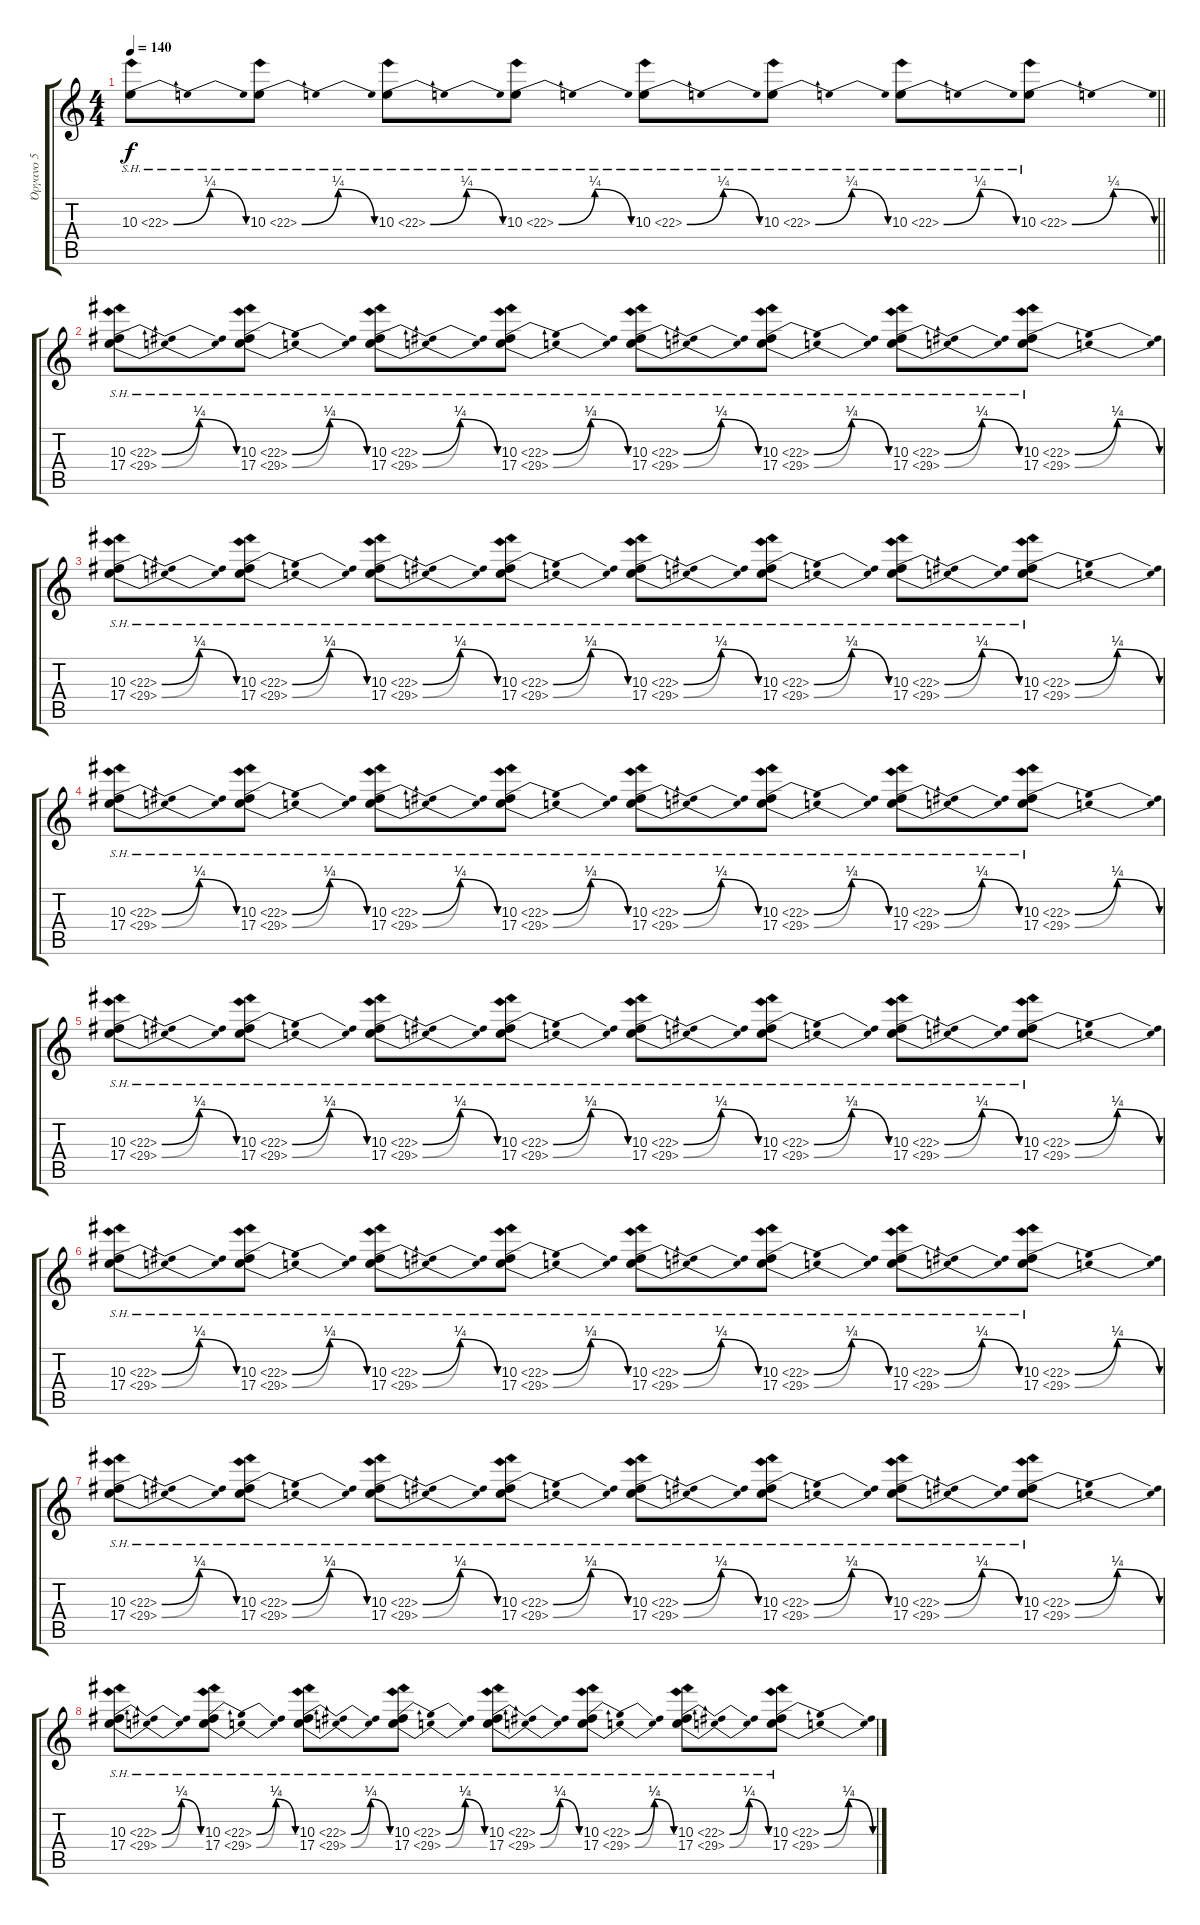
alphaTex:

\track ("Όργανο 5" "Όργανο 5") {instrument overdrivenguitar}
\staff {score tabs}
\tuning (Eb4 Bb3 Gb3 Db3 Ab2 Db2) {hide}
\ts (4 4)
\tempo 140
\clef g2
\barLineRight lightlight
\ks c
10.3{be (bendrelease 0 0 15 1 45 1 60 0) sh 12}.8{dy f} 10.3{be (bendrelease 0 0 16 1 46 1 60 0) sh 12}.8 10.3{be (bendrelease 0 0 15 1 45 1 60 0) sh 12}.8 10.3{be (bendrelease 0 0 16 1 46 1 60 0) sh 12}.8 10.3{be (bendrelease 0 0 15 1 45 1 60 0) sh 12}.8 10.3{be (bendrelease 0 0 16 1 46 1 60 0) sh 12}.8 10.3{be (bendrelease 0 0 15 1 45 1 60 0) sh 12}.8 10.3{be (bendrelease 0 0 16 1 46 1 60 0) sh 12}.8 |
(10.3{be (bendrelease 0 0 15 1 45 1 60 0) sh 12} 17.4{be (bendrelease 0 0 14 1 45 1 60 0) sh 12}).8 (10.3{be (bendrelease 0 0 16 1 46 1 60 0) sh 12} 17.4{be (bendrelease 0 0 16 2 45 2 60 0) sh 12}).8 (10.3{be (bendrelease 0 0 15 1 45 1 60 0) sh 12} 17.4{be (bendrelease 0 0 14 1 45 1 60 0) sh 12}).8 (10.3{be (bendrelease 0 0 16 1 46 1 60 0) sh 12} 17.4{be (bendrelease 0 0 16 2 45 2 60 0) sh 12}).8 (10.3{be (bendrelease 0 0 15 1 45 1 60 0) sh 12} 17.4{be (bendrelease 0 0 14 1 45 1 60 0) sh 12}).8 (10.3{be (bendrelease 0 0 16 1 46 1 60 0) sh 12} 17.4{be (bendrelease 0 0 16 2 45 2 60 0) sh 12}).8 (10.3{be (bendrelease 0 0 15 1 45 1 60 0) sh 12} 17.4{be (bendrelease 0 0 14 1 45 1 60 0) sh 12}).8 (10.3{be (bendrelease 0 0 16 1 46 1 60 0) sh 12} 17.4{be (bendrelease 0 0 16 2 45 2 60 0) sh 12}).8 |
(10.3{be (bendrelease 0 0 15 1 45 1 60 0) sh 12} 17.4{be (bendrelease 0 0 14 1 45 1 60 0) sh 12}).8 (10.3{be (bendrelease 0 0 16 1 46 1 60 0) sh 12} 17.4{be (bendrelease 0 0 16 2 45 2 60 0) sh 12}).8 (10.3{be (bendrelease 0 0 15 1 45 1 60 0) sh 12} 17.4{be (bendrelease 0 0 14 1 45 1 60 0) sh 12}).8 (10.3{be (bendrelease 0 0 16 1 46 1 60 0) sh 12} 17.4{be (bendrelease 0 0 16 2 45 2 60 0) sh 12}).8 (10.3{be (bendrelease 0 0 15 1 45 1 60 0) sh 12} 17.4{be (bendrelease 0 0 14 1 45 1 60 0) sh 12}).8 (10.3{be (bendrelease 0 0 16 1 46 1 60 0) sh 12} 17.4{be (bendrelease 0 0 16 2 45 2 60 0) sh 12}).8 (10.3{be (bendrelease 0 0 15 1 45 1 60 0) sh 12} 17.4{be (bendrelease 0 0 14 1 45 1 60 0) sh 12}).8 (10.3{be (bendrelease 0 0 16 1 46 1 60 0) sh 12} 17.4{be (bendrelease 0 0 16 2 45 2 60 0) sh 12}).8 |
(10.3{be (bendrelease 0 0 15 1 45 1 60 0) sh 12} 17.4{be (bendrelease 0 0 14 1 45 1 60 0) sh 12}).8 (10.3{be (bendrelease 0 0 16 1 46 1 60 0) sh 12} 17.4{be (bendrelease 0 0 16 2 45 2 60 0) sh 12}).8 (10.3{be (bendrelease 0 0 15 1 45 1 60 0) sh 12} 17.4{be (bendrelease 0 0 14 1 45 1 60 0) sh 12}).8 (10.3{be (bendrelease 0 0 16 1 46 1 60 0) sh 12} 17.4{be (bendrelease 0 0 16 2 45 2 60 0) sh 12}).8 (10.3{be (bendrelease 0 0 15 1 45 1 60 0) sh 12} 17.4{be (bendrelease 0 0 14 1 45 1 60 0) sh 12}).8 (10.3{be (bendrelease 0 0 16 1 46 1 60 0) sh 12} 17.4{be (bendrelease 0 0 16 2 45 2 60 0) sh 12}).8 (10.3{be (bendrelease 0 0 15 1 45 1 60 0) sh 12} 17.4{be (bendrelease 0 0 14 1 45 1 60 0) sh 12}).8 (10.3{be (bendrelease 0 0 16 1 46 1 60 0) sh 12} 17.4{be (bendrelease 0 0 16 2 45 2 60 0) sh 12}).8 |
(10.3{be (bendrelease 0 0 15 1 45 1 60 0) sh 12} 17.4{be (bendrelease 0 0 14 1 45 1 60 0) sh 12}).8 (10.3{be (bendrelease 0 0 16 1 46 1 60 0) sh 12} 17.4{be (bendrelease 0 0 16 2 45 2 60 0) sh 12}).8 (10.3{be (bendrelease 0 0 15 1 45 1 60 0) sh 12} 17.4{be (bendrelease 0 0 14 1 45 1 60 0) sh 12}).8 (10.3{be (bendrelease 0 0 16 1 46 1 60 0) sh 12} 17.4{be (bendrelease 0 0 16 2 45 2 60 0) sh 12}).8 (10.3{be (bendrelease 0 0 15 1 45 1 60 0) sh 12} 17.4{be (bendrelease 0 0 14 1 45 1 60 0) sh 12}).8 (10.3{be (bendrelease 0 0 16 1 46 1 60 0) sh 12} 17.4{be (bendrelease 0 0 16 2 45 2 60 0) sh 12}).8 (10.3{be (bendrelease 0 0 15 1 45 1 60 0) sh 12} 17.4{be (bendrelease 0 0 14 1 45 1 60 0) sh 12}).8 (10.3{be (bendrelease 0 0 16 1 46 1 60 0) sh 12} 17.4{be (bendrelease 0 0 16 2 45 2 60 0) sh 12}).8 |
(10.3{be (bendrelease 0 0 15 1 45 1 60 0) sh 12} 17.4{be (bendrelease 0 0 14 1 45 1 60 0) sh 12}).8 (10.3{be (bendrelease 0 0 16 1 46 1 60 0) sh 12} 17.4{be (bendrelease 0 0 16 2 45 2 60 0) sh 12}).8 (10.3{be (bendrelease 0 0 15 1 45 1 60 0) sh 12} 17.4{be (bendrelease 0 0 14 1 45 1 60 0) sh 12}).8 (10.3{be (bendrelease 0 0 16 1 46 1 60 0) sh 12} 17.4{be (bendrelease 0 0 16 2 45 2 60 0) sh 12}).8 (10.3{be (bendrelease 0 0 15 1 45 1 60 0) sh 12} 17.4{be (bendrelease 0 0 14 1 45 1 60 0) sh 12}).8 (10.3{be (bendrelease 0 0 16 1 46 1 60 0) sh 12} 17.4{be (bendrelease 0 0 16 2 45 2 60 0) sh 12}).8 (10.3{be (bendrelease 0 0 15 1 45 1 60 0) sh 12} 17.4{be (bendrelease 0 0 14 1 45 1 60 0) sh 12}).8 (10.3{be (bendrelease 0 0 16 1 46 1 60 0) sh 12} 17.4{be (bendrelease 0 0 16 2 45 2 60 0) sh 12}).8 |
(10.3{be (bendrelease 0 0 15 1 45 1 60 0) sh 12} 17.4{be (bendrelease 0 0 14 1 45 1 60 0) sh 12}).8 (10.3{be (bendrelease 0 0 16 1 46 1 60 0) sh 12} 17.4{be (bendrelease 0 0 16 2 45 2 60 0) sh 12}).8 (10.3{be (bendrelease 0 0 15 1 45 1 60 0) sh 12} 17.4{be (bendrelease 0 0 14 1 45 1 60 0) sh 12}).8 (10.3{be (bendrelease 0 0 16 1 46 1 60 0) sh 12} 17.4{be (bendrelease 0 0 16 2 45 2 60 0) sh 12}).8 (10.3{be (bendrelease 0 0 15 1 45 1 60 0) sh 12} 17.4{be (bendrelease 0 0 14 1 45 1 60 0) sh 12}).8 (10.3{be (bendrelease 0 0 16 1 46 1 60 0) sh 12} 17.4{be (bendrelease 0 0 16 2 45 2 60 0) sh 12}).8 (10.3{be (bendrelease 0 0 15 1 45 1 60 0) sh 12} 17.4{be (bendrelease 0 0 14 1 45 1 60 0) sh 12}).8 (10.3{be (bendrelease 0 0 16 1 46 1 60 0) sh 12} 17.4{be (bendrelease 0 0 16 2 45 2 60 0) sh 12}).8 |
(10.3{be (bendrelease 0 0 15 1 45 1 60 0) sh 12} 17.4{be (bendrelease 0 0 14 1 45 1 60 0) sh 12}).8 (10.3{be (bendrelease 0 0 16 1 46 1 60 0) sh 12} 17.4{be (bendrelease 0 0 16 2 45 2 60 0) sh 12}).8 (10.3{be (bendrelease 0 0 15 1 45 1 60 0) sh 12} 17.4{be (bendrelease 0 0 14 1 45 1 60 0) sh 12}).8 (10.3{be (bendrelease 0 0 16 1 46 1 60 0) sh 12} 17.4{be (bendrelease 0 0 16 2 45 2 60 0) sh 12}).8 (10.3{be (bendrelease 0 0 15 1 45 1 60 0) sh 12} 17.4{be (bendrelease 0 0 14 1 45 1 60 0) sh 12}).8 (10.3{be (bendrelease 0 0 16 1 46 1 60 0) sh 12} 17.4{be (bendrelease 0 0 16 2 45 2 60 0) sh 12}).8 (10.3{be (bendrelease 0 0 15 1 45 1 60 0) sh 12} 17.4{be (bendrelease 0 0 14 1 45 1 60 0) sh 12}).8 (10.3{be (bendrelease 0 0 16 1 46 1 60 0) sh 12} 17.4{be (bendrelease 0 0 16 2 45 2 60 0) sh 12}).8
